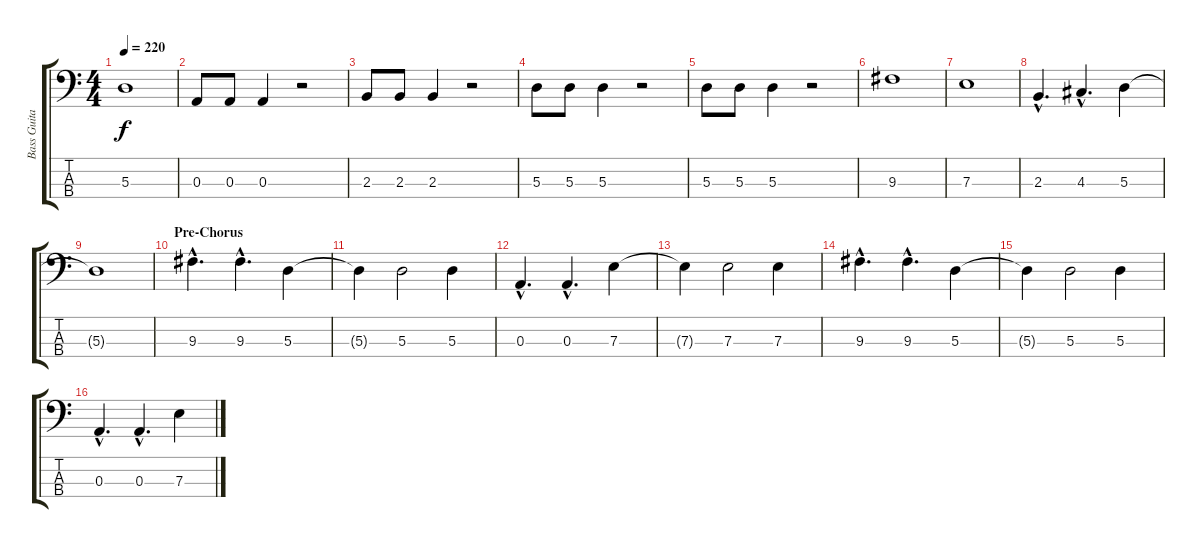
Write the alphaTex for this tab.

\track ("Bass Guitar 1" "Bass Guita") {instrument electricbasspick}
\staff {score tabs}
\tuning (G2 D2 A1 E1) {hide}
\ts (4 4)
\tempo 220
\clef f4
\ks c
5.3{t}.1{dy f} |
0.3.8 0.3.8 0.3.4 r.2 |
2.3.8 2.3.8 2.3.4 r.2 |
5.3.8 5.3.8 5.3.4 r.2 |
5.3.8 5.3.8 5.3.4 r.2 |
9.3.1 |
7.3.1 |
2.3{hac}.4{d} 4.3{hac}.4{d} 5.3.4 |
5.3{t}.1 |
\section ("" "Pre-Chorus")
9.3{hac}.4{d} 9.3{hac}.4{d} 5.3.4 |
5.3{t}.4 5.3.2 5.3.4 |
0.3{hac}.4{d} 0.3{hac}.4{d} 7.3.4 |
7.3{t}.4 7.3.2 7.3.4 |
9.3{hac}.4{d} 9.3{hac}.4{d} 5.3.4 |
5.3{t}.4 5.3.2 5.3.4 |
0.3{hac}.4{d} 0.3{hac}.4{d} 7.3.4
